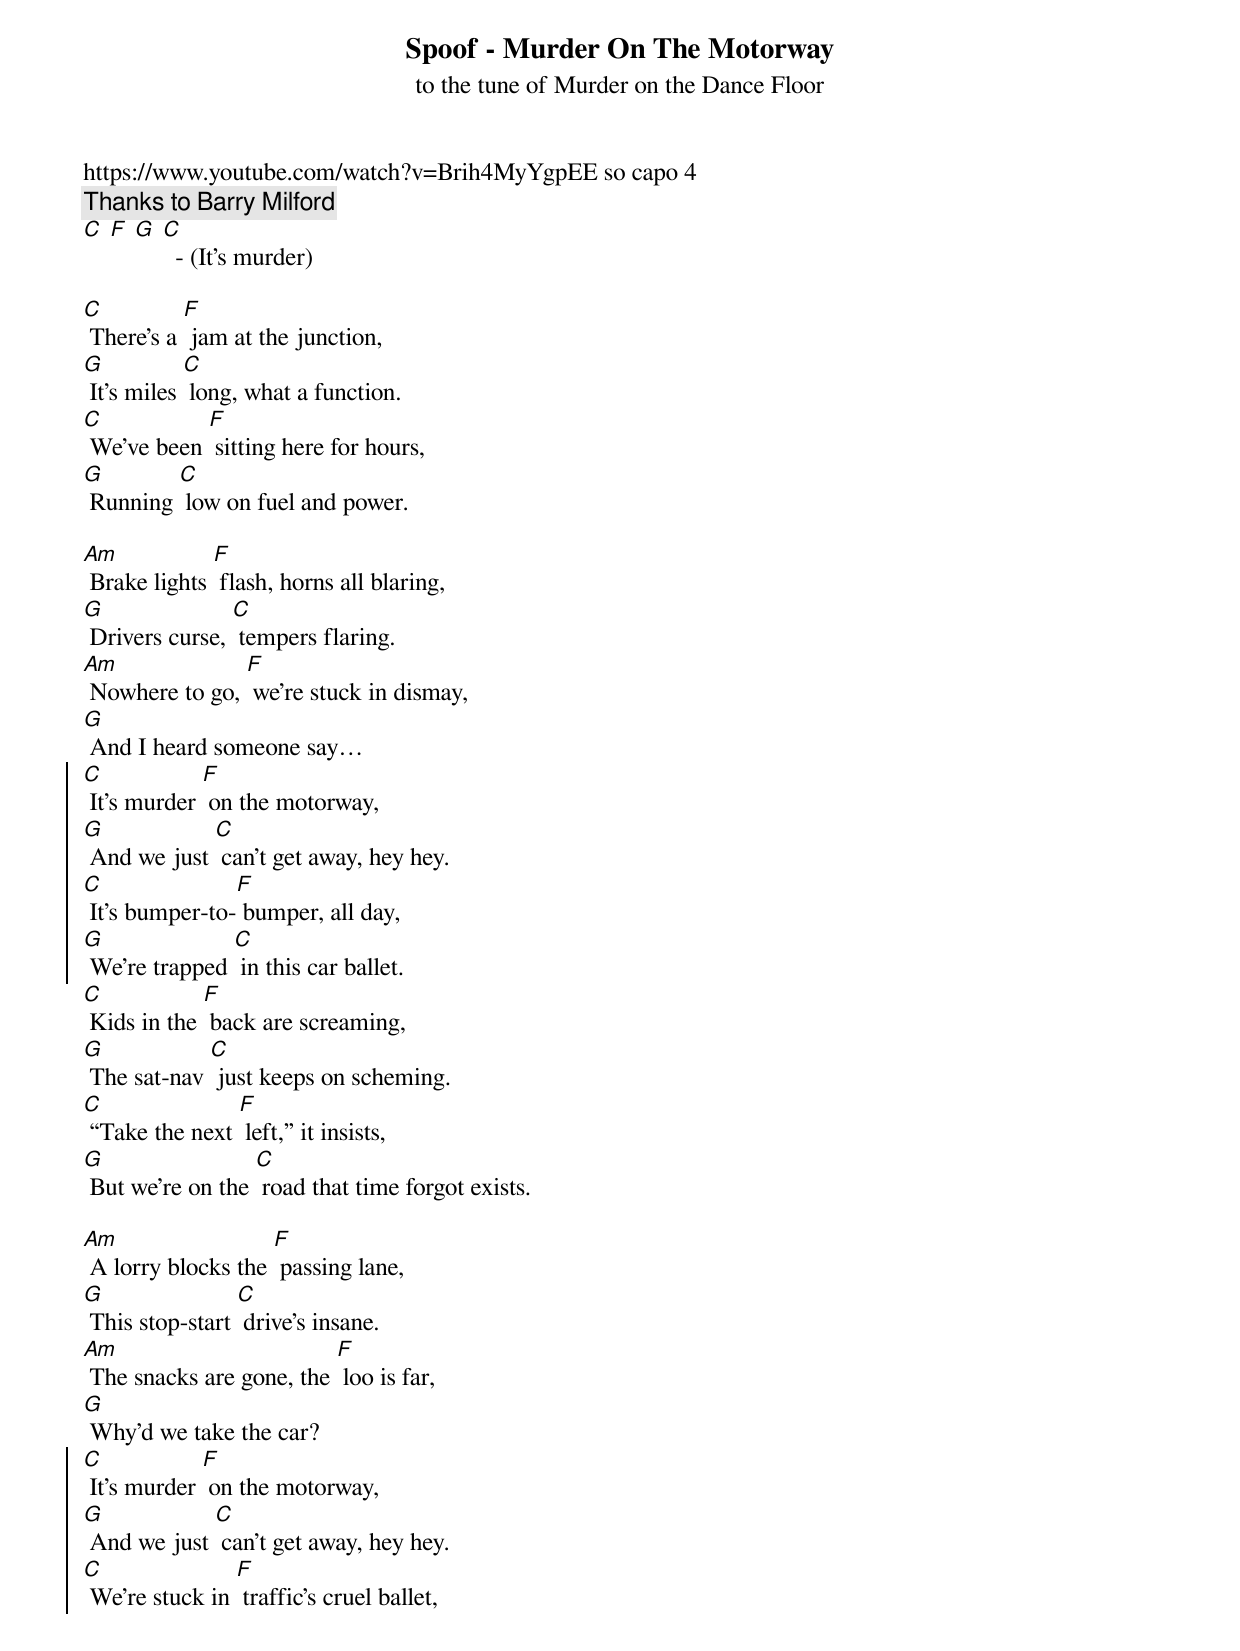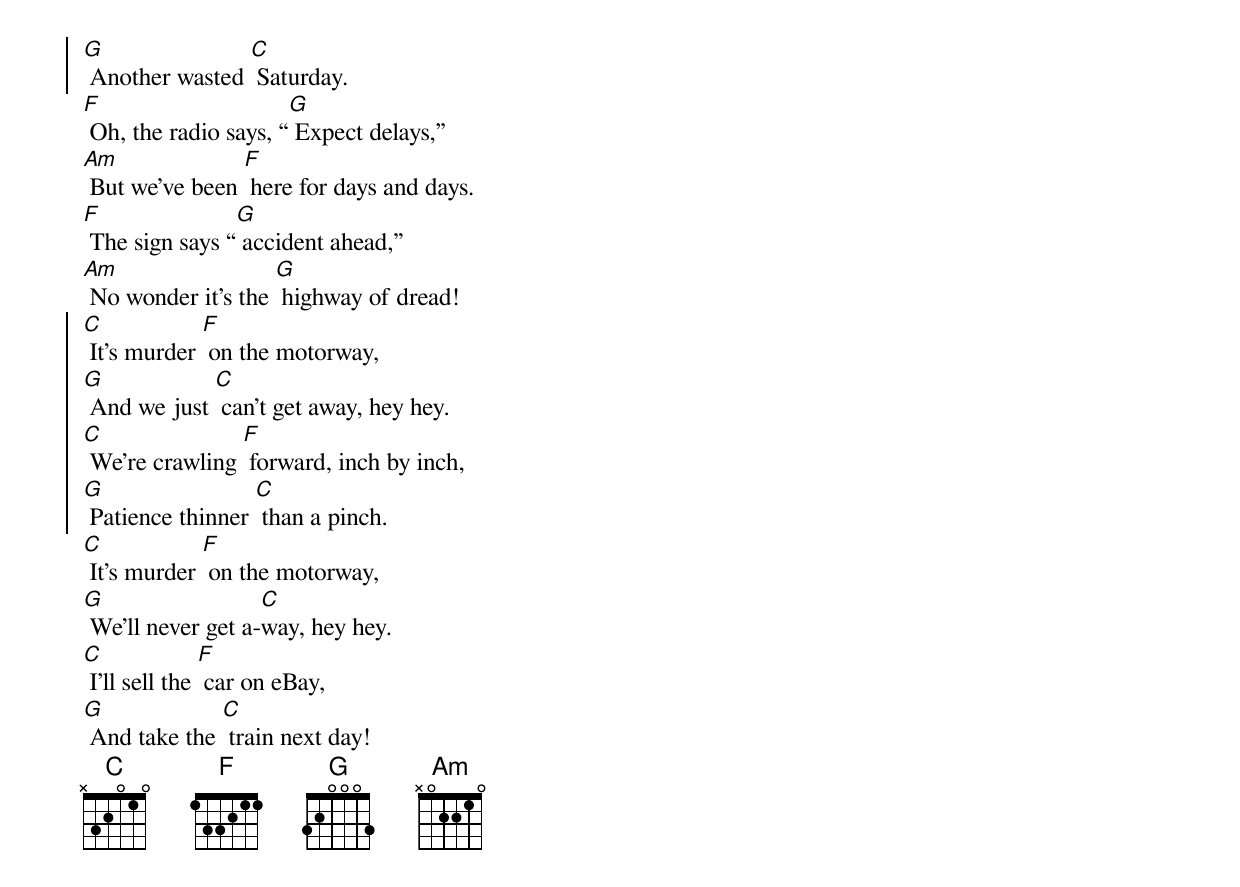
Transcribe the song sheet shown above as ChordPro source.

{t: Spoof - Murder On The Motorway}
{st: to the tune of Murder on the Dance Floor}
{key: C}
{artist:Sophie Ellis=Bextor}
https://www.youtube.com/watch?v=Brih4MyYgpEE so capo 4
{c: Thanks to Barry Milford}
[C] [F] [G] [C]  - (It’s murder)

[C] There’s a [F] jam at the junction,
[G] It’s miles [C] long, what a function.
[C] We’ve been [F] sitting here for hours,
[G] Running [C] low on fuel and power.

[Am] Brake lights [F] flash, horns all blaring,
[G] Drivers curse, [C] tempers flaring.
[Am] Nowhere to go, [F] we’re stuck in dismay,
[G] And I heard someone say…
{soc}
[C] It’s murder [F] on the motorway,
[G] And we just [C] can’t get away, hey hey.
[C] It’s bumper-to-[F] bumper, all day,
[G] We’re trapped [C] in this car ballet.
{eoc}
[C] Kids in the [F] back are screaming,
[G] The sat-nav [C] just keeps on scheming.
[C] “Take the next [F] left,” it insists,
[G] But we’re on the [C] road that time forgot exists.

[Am] A lorry blocks the [F] passing lane,
[G] This stop-start [C] drive’s insane.
[Am] The snacks are gone, the [F] loo is far,
[G] Why’d we take the car?
{soc}
[C] It’s murder [F] on the motorway,
[G] And we just [C] can’t get away, hey hey.
[C] We’re stuck in [F] traffic’s cruel ballet,
[G] Another wasted [C] Saturday.
{eoc}
[F] Oh, the radio says, “[G] Expect delays,”
[Am] But we’ve been [F] here for days and days.
[F] The sign says “[G] accident ahead,”
[Am] No wonder it’s the [G] highway of dread!
{soc}
[C] It’s murder [F] on the motorway,
[G] And we just [C] can’t get away, hey hey.
[C] We’re crawling [F] forward, inch by inch,
[G] Patience thinner [C] than a pinch.
{eoc}
[C] It’s murder [F] on the motorway,
[G] We’ll never get a-[C]way, hey hey.
[C] I’ll sell the [F] car on eBay,
[G] And take the [C] train next day!
